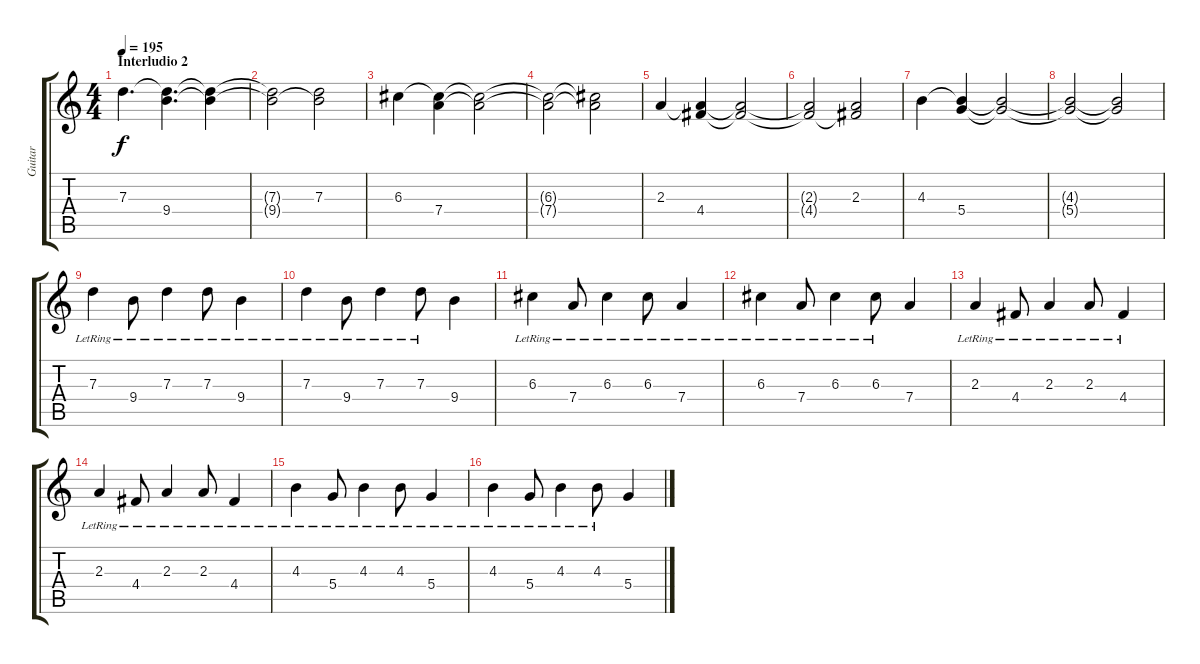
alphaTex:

\track ("Guitar" "Guitar") {instrument distortionguitar}
\staff {score tabs}
\tuning (E4 B3 G3 D3 A2 E2) {hide}
\ts (4 4)
\section ("" "Interludio 2")
\tempo 195
\clef g2
\ks c
7.3.4{d dy f instrument electricguitarjazz} (7.3{t} 9.4).4{d} (7.3{t} 9.4{t}).4 |
(7.3{t} 9.4{t}).2 (7.3 9.4{t}).2 |
6.3.4{instrument electricguitarjazz} (6.3{t} 7.4).4 (6.3{t} 7.4{t}).2 |
(6.3{t} 7.4{t}).2 (6.3{t} 7.4{t}).2 |
2.3.4{instrument electricguitarjazz} (2.3{t} 4.4).4 (2.3{t} 4.4{t}).2 |
(2.3{t} 4.4{t}).2 (2.3 4.4{t}).2 |
4.3.4{instrument electricguitarjazz} (4.3{t} 5.4).4 (4.3{t} 5.4{t}).2 |
(4.3{t} 5.4{t}).2 (4.3{t} 5.4{t}).2 |
7.3{lr}.4{instrument electricguitarjazz} 9.4{lr}.8 7.3{lr}.4 7.3{lr}.8 9.4{lr}.4 |
7.3{lr}.4{instrument electricguitarjazz} 9.4{lr}.8 7.3{lr}.4 7.3{lr}.8 9.4.4 |
6.3{lr}.4{instrument electricguitarjazz} 7.4{lr}.8 6.3{lr}.4 6.3{lr}.8 7.4{lr}.4 |
6.3{lr}.4{instrument electricguitarjazz} 7.4{lr}.8 6.3{lr}.4 6.3{lr}.8 7.4.4 |
2.3{lr}.4{instrument electricguitarjazz} 4.4{lr}.8 2.3{lr}.4 2.3{lr}.8 4.4{lr}.4 |
2.3{lr}.4{instrument electricguitarjazz} 4.4{lr}.8 2.3{lr}.4 2.3{lr}.8 4.4{lr}.4 |
4.3{lr}.4{instrument electricguitarjazz} 5.4{lr}.8 4.3{lr}.4 4.3{lr}.8 5.4{lr}.4 |
4.3{lr}.4{instrument electricguitarjazz} 5.4{lr}.8 4.3{lr}.4 4.3{lr}.8 5.4.4
